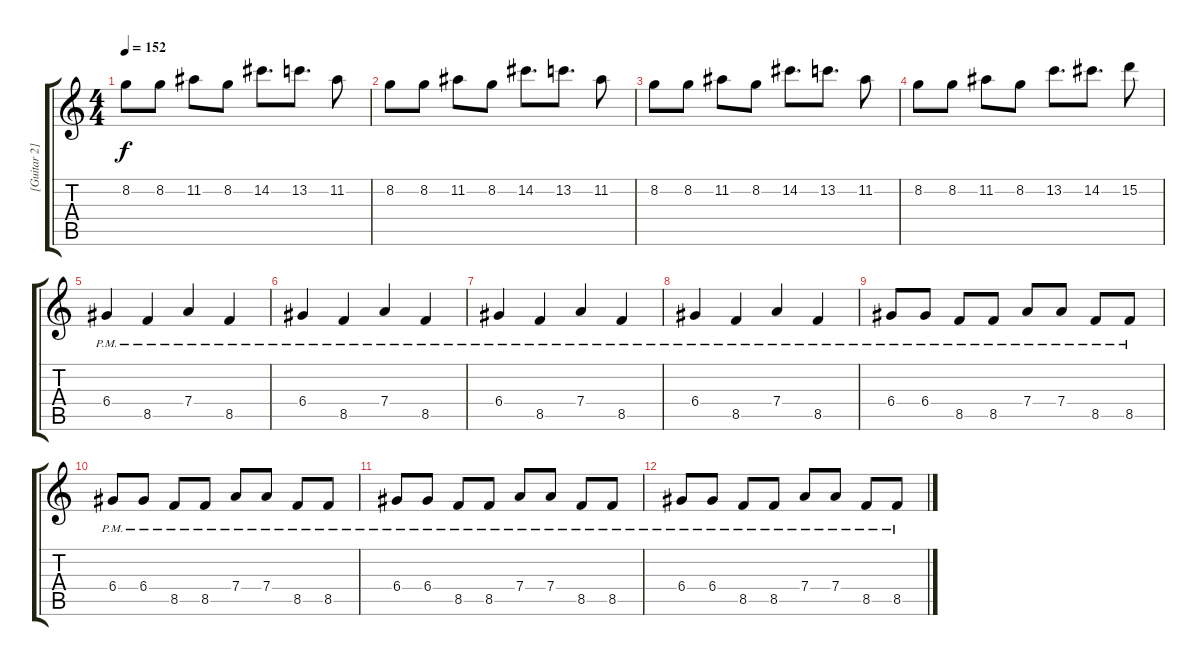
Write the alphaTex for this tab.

\track ("[Guitar 2]" "[Guitar 2]") {instrument distortionguitar}
\staff {score tabs}
\tuning (E4 B3 G3 D3 A2 E2) {hide}
\ts (4 4)
\tempo 152
\clef g2
\ks c
8.2.8{dy f} 8.2.8 11.2.8 8.2.8 14.2.8{d} 13.2.8{d} 11.2.8 |
8.2.8 8.2.8 11.2.8 8.2.8 14.2.8{d} 13.2.8{d} 11.2.8 |
8.2.8 8.2.8 11.2.8 8.2.8 14.2.8{d} 13.2.8{d} 11.2.8 |
8.2.8 8.2.8 11.2.8 8.2.8 13.2.8{d} 14.2.8{d} 15.2.8 |
6.4{pm}.4 8.5{pm}.4 7.4{pm}.4 8.5{pm}.4 |
6.4{pm}.4 8.5{pm}.4 7.4{pm}.4 8.5{pm}.4 |
6.4{pm}.4 8.5{pm}.4 7.4{pm}.4 8.5{pm}.4 |
6.4{pm}.4 8.5{pm}.4 7.4{pm}.4 8.5{pm}.4 |
6.4{pm}.8 6.4{pm}.8 8.5{pm}.8 8.5{pm}.8 7.4{pm}.8 7.4{pm}.8 8.5{pm}.8 8.5{pm}.8 |
6.4{pm}.8 6.4{pm}.8 8.5{pm}.8 8.5{pm}.8 7.4{pm}.8 7.4{pm}.8 8.5{pm}.8 8.5{pm}.8 |
6.4{pm}.8 6.4{pm}.8 8.5{pm}.8 8.5{pm}.8 7.4{pm}.8 7.4{pm}.8 8.5{pm}.8 8.5{pm}.8 |
6.4{pm}.8 6.4{pm}.8 8.5{pm}.8 8.5{pm}.8 7.4{pm}.8 7.4{pm}.8 8.5{pm}.8 8.5{pm}.8
